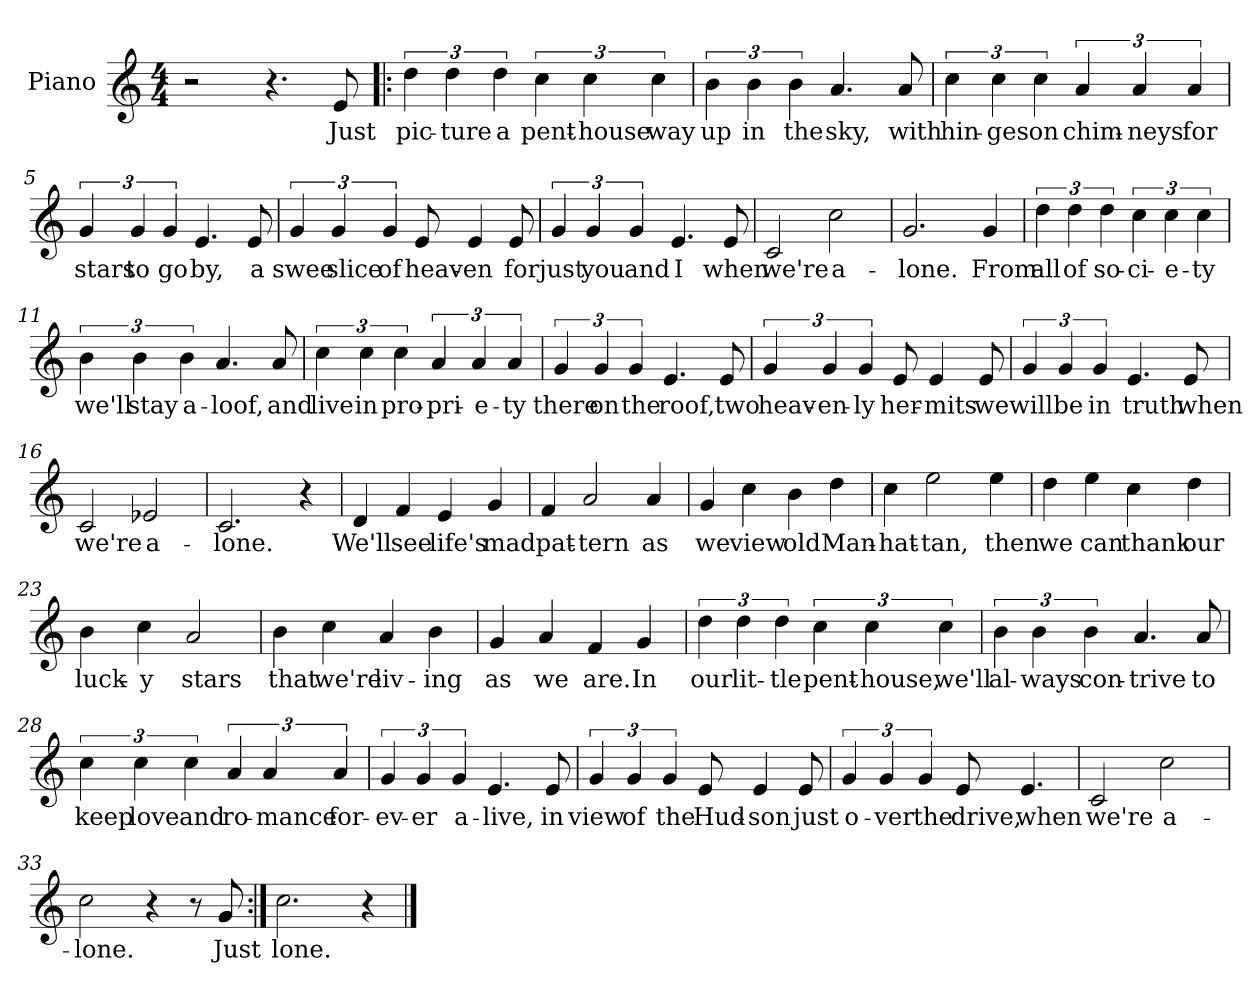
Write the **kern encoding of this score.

**kern	**text
*part1	*part1
*staff1	*staff1
*I"Piano	*
*I'Pno.	*
*clefG2	*
*k[]	*
*C:	*
*M4/4	*
=1	=1
2r	.
4.r	.
8e/	Just
=2!|:	=2!|:
6dd\	pic-
6dd\	-ture
6dd\	a
6cc\	pent-
6cc\	-house
6cc\	way
=3	=3
6b\	up
6b\	in
6b\	the
4.a/	sky,
8a/	with
=4	=4
6cc\	hin-
6cc\	-ges
6cc\	on
6a/	chim-
6a/	-neys
6a/	for
!!LO:LB:g=z
=5	=5
6g/	stars
6g/	to
6g/	go
4.e/	by,
8e/	a
=6	=6
6g/	swee
6g/	slice
6g/	of
8e/	heav-
4e/	-en
8e/	for
=7	=7
6g/	just
6g/	you
6g/	and
4.e/	I
8e/	when
=8	=8
2c/	we're
2cc\	a-
!!LO:LB:g=z
=9	=9
2.g/	-lone.
4g/	From
=10	=10
6dd\	all
6dd\	of
6dd\	so-
6cc\	-ci-
6cc\	-e-
6cc\	-ty
=11	=11
6b\	we'll
6b\	stay
6b\	a-
4.a/	-loof,
8a/	and
=12	=12
6cc\	live
6cc\	in
6cc\	pro-
6a/	-pri-
6a/	-e-
6a/	-ty
=13	=13
6g/	there
6g/	on
6g/	the
4.e/	roof,
8e/	two
!!LO:LB:g=z
=14	=14
6g/	heav-
6g/	-en-
6g/	-ly
8e/	her-
4e/	-mits
8e/	we
=15	=15
6g/	will
6g/	be
6g/	in
4.e/	truth
8e/	when
=16	=16
2c/	we're
2e-X/	a-
=17	=17
2.c/	-lone.
4r	.
=18	=18
4d/	We'll
4f/	see
4e/	life's
4g/	mad
!!LO:LB:g=z
=19	=19
4f/	pat-
2a/	-tern
4a/	as
=20	=20
4g/	we
4cc\	view
4b\	old
4dd\	Man-
=21	=21
4cc\	-hat-
2ee\	-tan,
4ee\	then
=22	=22
4dd\	we
4ee\	can
4cc\	thank
4dd\	our
=23	=23
4b\	luck-
4cc\	-y
2a/	stars
!!LO:LB:g=z
=24	=24
4b\	that
4cc\	we're
4a/	liv-
4b\	-ing
=25	=25
4g/	as
4a/	we
4f/	are.
4g/	In
=26	=26
6dd\	our
6dd\	lit-
6dd\	-tle
6cc\	pent-
6cc\	-house,
6cc\	we'll
=27	=27
6b\	al-
6b\	-ways
6b\	con-
4.a/	-trive
8a/	to
!!LO:LB:g=z
=28	=28
6cc\	keep
6cc\	love
6cc\	and
6a/	ro-
6a/	-mance
6a/	for-
=29	=29
6g/	-ev-
6g/	-er
6g/	a-
4.e/	-live,
8e/	in
=30	=30
6g/	view
6g/	of
6g/	the
8e/	Hud-
4e/	-son
8e/	just
!!LO:LB:g=z
=31	=31
6g/	o-
6g/	-ver
6g/	the
8e/	drive,
4.e/	when
=32	=32
2c/	we're
2cc\	a-
=33	=33
2cc\	-lone.
4r	.
8r	.
8g/	Just
=34:|!	=34:|!
2.cc\	lone.
4r	.
==	==
*-	*-
